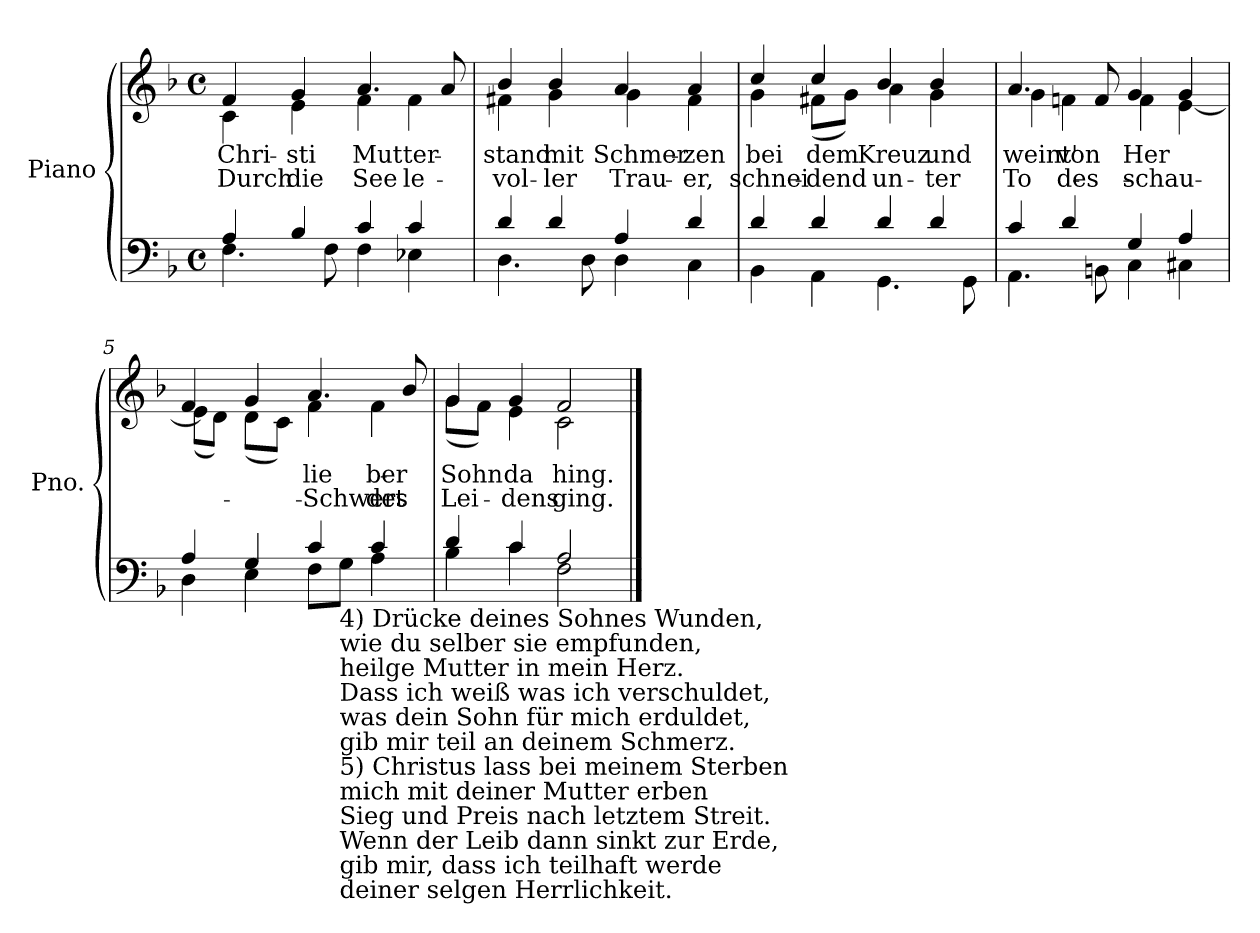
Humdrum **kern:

**kern	**kern	**text	**text
*part1	*part1	*part1	*part1
*staff2	*staff1	*staff1	*staff1
*I"Piano	*	*	*
*I'Pno.	*	*	*
*clefF4	*clefG2	*	*
*k[b-]	*k[b-]	*	*
*M4/4	*M4/4	*	*
*met(c)	*met(c)	*	*
=1	=1	=1	=1
*^	*^	*	*
!	!	!	!	!LO:LY:b	!LO:LY:b
4A/	4.F\	4f/	4c\	Chri-	Durch
!	!	!	!	!LO:LY:b	!LO:LY:b
4B-/	.	4g/	4e\	-sti	die
.	8F\	.	.	.	.
!	!	!	!	!LO:LY:b	!LO:LY:b
4c/	4F\	4.a/	4f\	Mut-	See-
!	!	!	!	!LO:LY:b	!LO:LY:b
4c/	4E-X\	.	4f\	-ter	-le
.	.	8a/	.	.	.
=2	=2	=2	=2	=2	=2
!	!	!	!	!LO:LY:b	!LO:LY:b
4d/	4.D\	4b-/	4f#X\	stand	vol-
!	!	!	!	!LO:LY:b	!LO:LY:b
4d/	.	4b-/	4g\	mit	-ler
.	8D\	.	.	.	.
!	!	!	!	!LO:LY:b	!LO:LY:b
4A/	4D\	4a/	4g\	Schmer-	Trau-
!	!	!	!	!LO:LY:b	!LO:LY:b
4d/	4C\	4a/	4f#\	-zen	-er,
=3	=3	=3	=3	=3	=3
!	!	!	!	!LO:LY:b	!LO:LY:b
4d/	4BB-\	4cc/	4g\	bei	schnei-
!	!	!	!	!LO:LY:b	!LO:LY:b
4d/	4AA\	4cc/	(8f#X\L	dem	-dend
.	.	.	8g\J)	.	.
!	!	!	!	!LO:LY:b	!LO:LY:b
4d/	4.GG\	4b-/	4a\	Kreuz	un-
!	!	!	!	!LO:LY:b	!LO:LY:b
4d/	.	4b-/	4g\	und	-ter
.	8GG\	.	.	.	.
!!LO:LB:g=z	!!
=4	=4	=4	=4	=4	=4
!	!	!	!	!LO:LY:b	!LO:LY:b
4c/	4.AA\	4.a/	4g\	weint'	To-
!	!	!	!	!LO:LY:b	!LO:LY:b
4d/	.	.	4fn\	von	-des-
.	8BBn\	8f/	.	.	.
!	!	!	!	!LO:LY:b	!LO:LY:b
4G/	4C\	4g/	4f\	Her	-schau
4A/	4C#X\	4g/	[4e\	.	.
=5	=5	=5	=5	=5	=5
4A/	4D\	4f/	(8e\L]	.	.
.	.	.	8d\J)	.	.
4G/	4E\	4g/	(8d\L	.	.
.	.	.	8c\J)	.	.
!	!	!	!	!LO:LY:b	!LO:LY:b
4c/	8F\L	4.a/	4f\	lie-	Schwert
!	!LO:TX:b:t=4) Drücke deines Sohnes Wunden,	!	!	!	!
!	!LO:TX:b:t=wie du selber sie empfunden,	!	!	!	!
!	!LO:TX:b:t=heilge Mutter in mein Herz.	!	!	!	!
!	!LO:TX:b:t=Dass ich weiß was ich verschuldet,	!	!	!	!
!	!LO:TX:b:t=was dein Sohn für mich erduldet,	!	!	!	!
!	!LO:TX:b:t=gib mir teil an deinem Schmerz.	!	!	!	!
!	!LO:TX:b:t=5) Christus lass bei meinem Sterben	!	!	!	!
!	!LO:TX:b:t=mich mit deiner Mutter erben	!	!	!	!
!	!LO:TX:b:t=Sieg und Preis nach letztem Streit.	!	!	!	!
!	!LO:TX:b:t=Wenn der Leib dann sinkt zur Erde,	!	!	!	!
!	!LO:TX:b:t=gib mir, dass ich teilhaft werde	!	!	!	!
!	!LO:TX:b:t=deiner selgen Herrlichkeit.	!	!	!	!
.	8G\J	.	.	.	.
!	!	!	!	!LO:LY:b	!LO:LY:b
4c/	4A\	.	4f\	-ber	des
.	.	8b-/	.	.	.
=6	=6	=6	=6	=6	=6
!	!	!	!	!LO:LY:b	!LO:LY:b
4d/	4B-\	4g/	(8g\L	Sohn	Lei-
.	.	.	8f\J)	.	.
!	!	!	!	!LO:LY:b	!LO:LY:b
4c/	4c\	4g/	4e\	da	-dens
!	!	!	!	!LO:LY:b	!LO:LY:b
2A/	2F\	2f/	2c\	hing.	ging.
*v	*v	*	*	*	*
*	*v	*v	*	*
==	==	==	==
*-	*-	*-	*-
